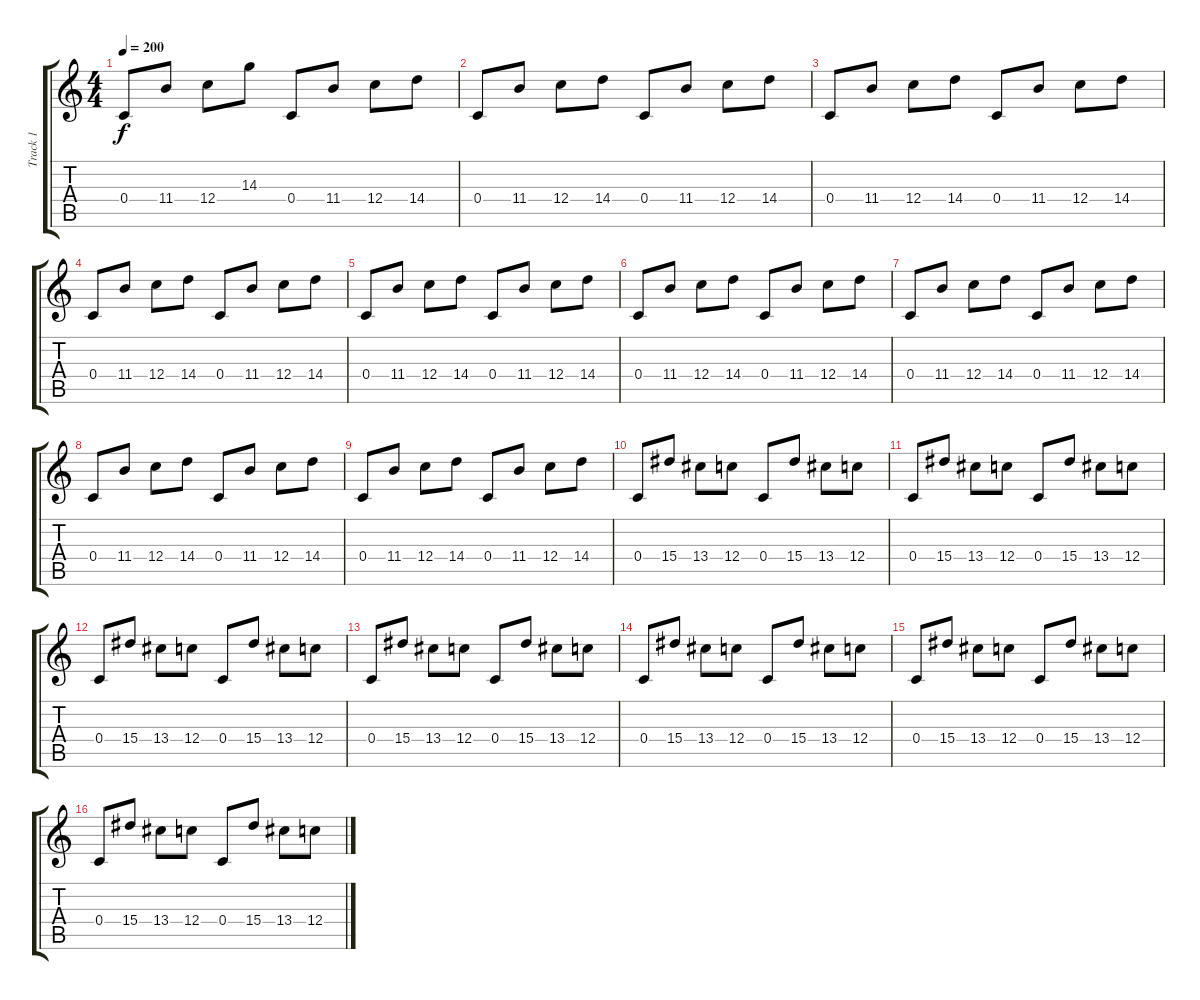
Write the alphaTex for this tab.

\track ("Track 1" "Track 1") {instrument overdrivenguitar}
\staff {score tabs}
\tuning (D4 A3 F3 C3 G2 C2) {hide}
\ts (4 4)
\tempo 200
\clef g2
\ks c
0.4.8{dy f} 11.4.8 12.4.8 14.3.8 0.4.8 11.4.8 12.4.8 14.4.8 |
0.4.8 11.4.8 12.4.8 14.4.8 0.4.8 11.4.8 12.4.8 14.4.8 |
0.4.8 11.4.8 12.4.8 14.4.8 0.4.8 11.4.8 12.4.8 14.4.8 |
0.4.8 11.4.8 12.4.8 14.4.8 0.4.8 11.4.8 12.4.8 14.4.8 |
0.4.8 11.4.8 12.4.8 14.4.8 0.4.8 11.4.8 12.4.8 14.4.8 |
0.4.8 11.4.8 12.4.8 14.4.8 0.4.8 11.4.8 12.4.8 14.4.8 |
0.4.8 11.4.8 12.4.8 14.4.8 0.4.8 11.4.8 12.4.8 14.4.8 |
0.4.8 11.4.8 12.4.8 14.4.8 0.4.8 11.4.8 12.4.8 14.4.8 |
0.4.8 11.4.8 12.4.8 14.4.8 0.4.8 11.4.8 12.4.8 14.4.8 |
0.4.8 15.4.8 13.4.8 12.4.8 0.4.8 15.4.8 13.4.8 12.4.8 |
0.4.8 15.4.8 13.4.8 12.4.8 0.4.8 15.4.8 13.4.8 12.4.8 |
0.4.8 15.4.8 13.4.8 12.4.8 0.4.8 15.4.8 13.4.8 12.4.8 |
0.4.8 15.4.8 13.4.8 12.4.8 0.4.8 15.4.8 13.4.8 12.4.8 |
0.4.8 15.4.8 13.4.8 12.4.8 0.4.8 15.4.8 13.4.8 12.4.8 |
0.4.8 15.4.8 13.4.8 12.4.8 0.4.8 15.4.8 13.4.8 12.4.8 |
0.4.8 15.4.8 13.4.8 12.4.8 0.4.8 15.4.8 13.4.8 12.4.8
